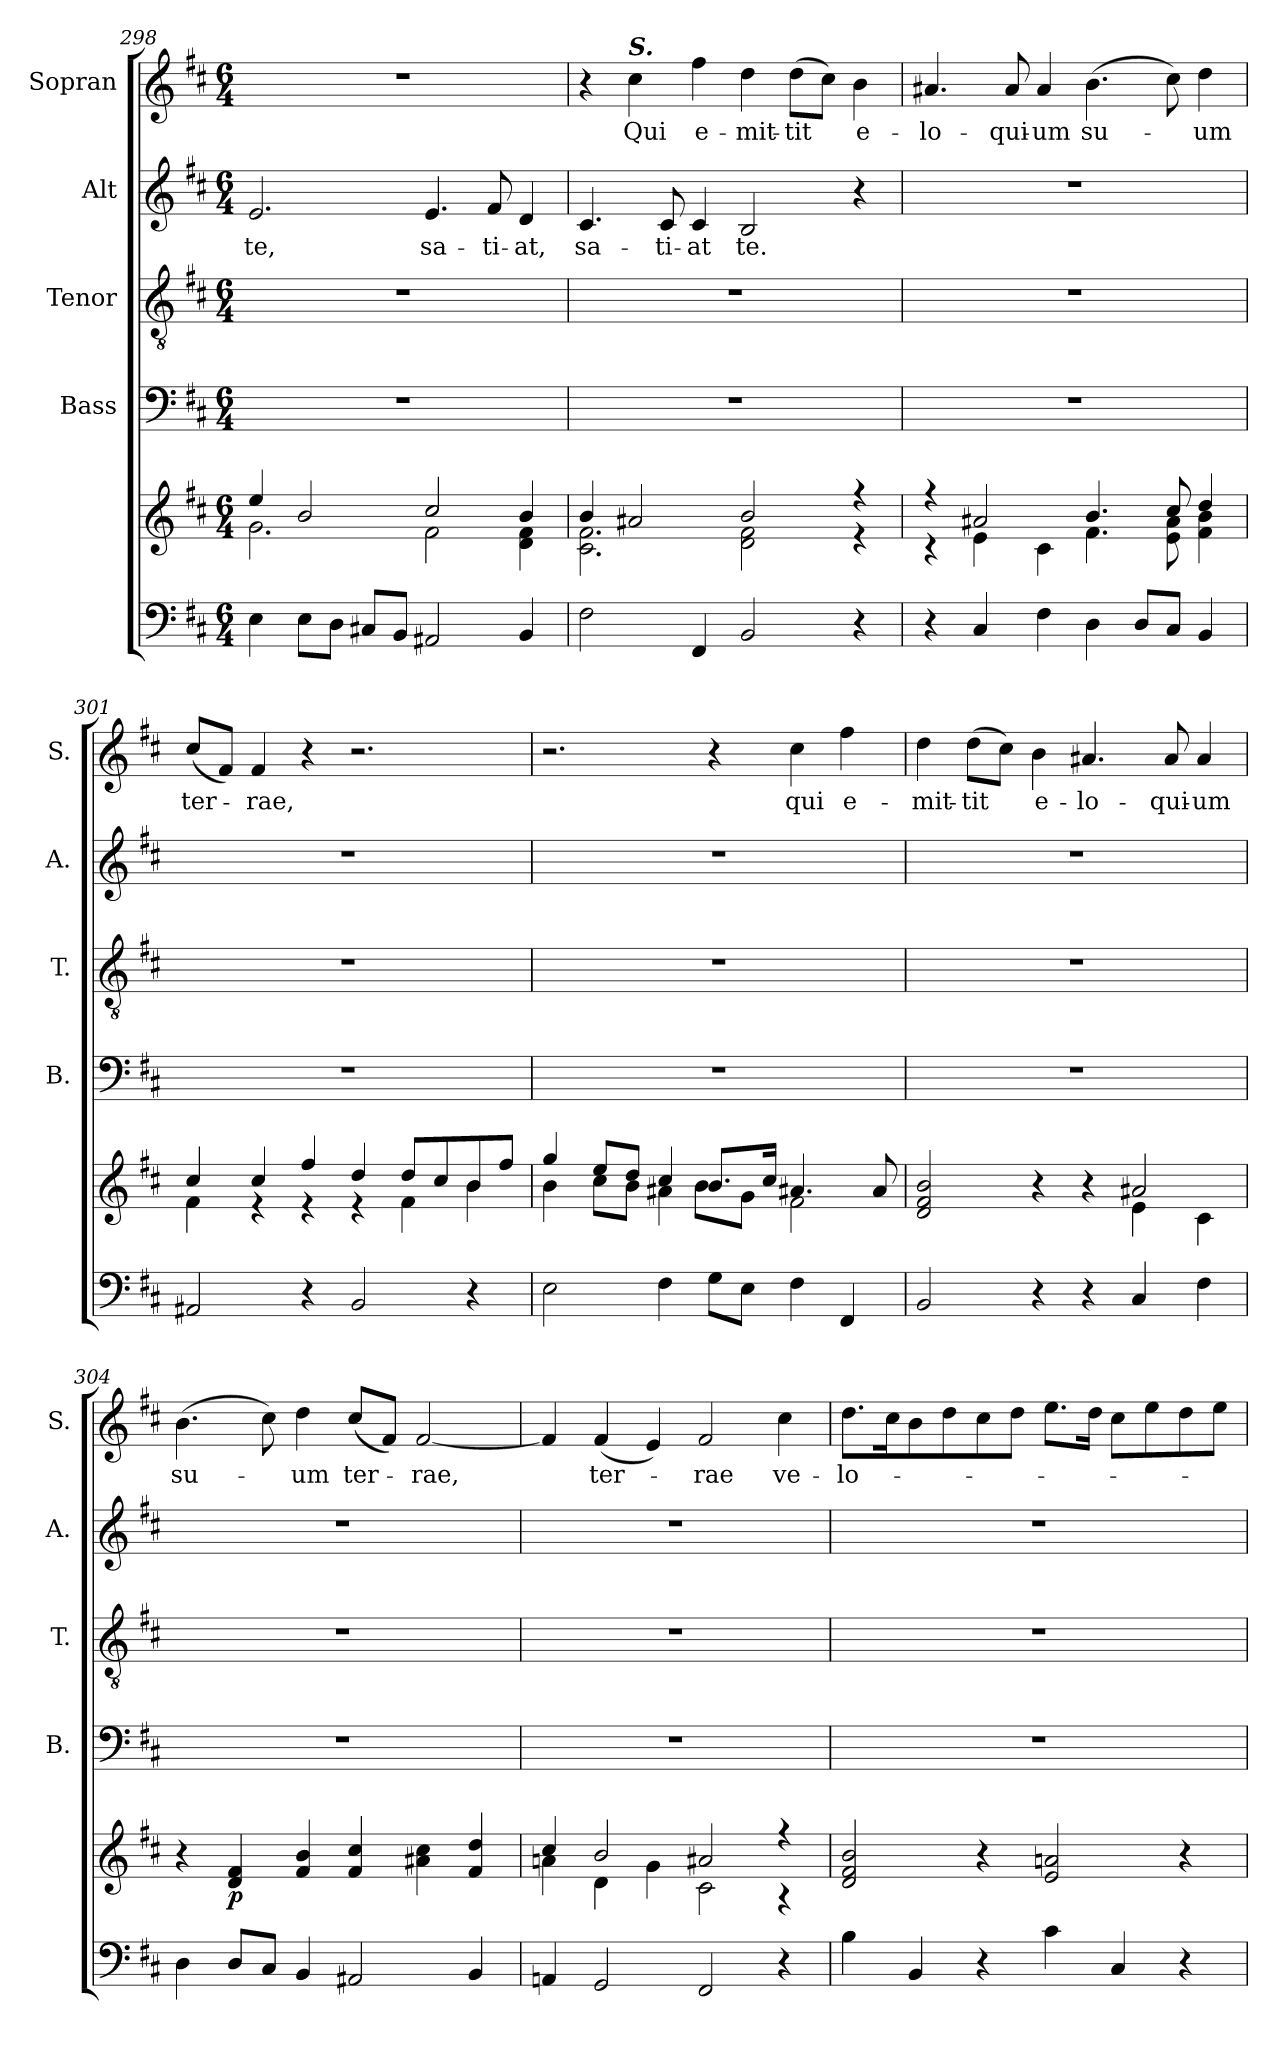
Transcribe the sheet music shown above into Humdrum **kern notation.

**kern	**kern	**dynam	**kern	**kern	**kern	**text	**kern	**text
*part5	*part5	*part5	*part4	*part3	*part2	*part2	*part1	*part1
*staff6	*staff5	*staff5/6	*staff4	*staff3	*staff2	*staff2	*staff1	*staff1
*	*	*	*I"Bass	*I"Tenor	*I"Alt	*	*I"Sopran	*
*	*	*	*I'B.	*I'T.	*I'A.	*	*I'S.	*
*clefF4	*clefG2	*	*clefF4	*clefGv2	*clefG2	*	*clefG2	*
*k[f#c#]	*k[f#c#]	*	*k[f#c#]	*k[f#c#]	*k[f#c#]	*	*k[f#c#]	*
*D:	*D:	*	*D:	*D:	*D:	*	*D:	*
*M6/4	*M6/4	*	*M6/4	*M6/4	*M6/4	*	*M6/4	*
=298	=298	=298	=298	=298	=298	=298	=298	=298
*	*^	*	*	*	*	*	*	*
!	!	!	!	!	!	!	!LO:LY:b	!	!
4E\	4ee/	2.g\	.	1.r	1.r	2.e/	te,	1.r	.
8E\L	2b/	.	.	.	.	.	.	.	.
8D\J	.	.	.	.	.	.	.	.	.
8C#X/L	.	.	.	.	.	.	.	.	.
8BB/J	.	.	.	.	.	.	.	.	.
!	!	!	!	!	!	!	!LO:LY:b	!	!
2AA#X/	2cc#/	2f#\	.	.	.	4.e/	sa-	.	.
!	!	!	!	!	!	!	!LO:LY:b	!	!
.	.	.	.	.	.	8f#/	-ti-	.	.
!	!	!	!	!	!	!	!LO:LY:b	!	!
4BB/	4b/	4d\ 4f#\	.	.	.	4d/	-at,	.	.
!!LO:PB:g=z
=299	=299	=299	=299	=299	=299	=299	=299	=299	=299
!	!	!	!	!	!	!	!LO:LY:b	!	!
2F#\	4b/	2.c#\ 2.f#\	.	1.r	1.r	4.c#/	sa-	4r	.
!	!	!	!	!	!	!	!	!LO:TX:a:Bi:t=S.	!
!	!	!	!	!	!	!	!	!	!LO:LY:b
.	2a#X/	.	.	.	.	.	.	4cc#\	Qui
!	!	!	!	!	!	!	!LO:LY:b	!	!
.	.	.	.	.	.	8c#/	-ti-	.	.
!	!	!	!	!	!	!	!LO:LY:b	!	!LO:LY:b
4FF#/	.	.	.	.	.	4c#/	-at	4ff#\	e-
!	!	!	!	!	!	!	!LO:LY:b	!	!LO:LY:b
2BB/	2b/	2d\ 2f#\	.	.	.	2B/	te.	4dd\	-mit-
!	!	!	!	!	!	!	!	!	!LO:LY:b
.	.	.	.	.	.	.	.	(>8dd\L	-tit
.	.	.	.	.	.	.	.	8cc#\J)	.
!	!	!	!	!	!	!	!	!	!LO:LY:b
4r	4r	4r	.	.	.	4r	.	4b\	e-
=300	=300	=300	=300	=300	=300	=300	=300	=300	=300
!	!	!	!	!	!	!	!	!	!LO:LY:b
4r	4r	4r	.	1.r	1.r	1.r	.	4.a#X/	-lo-
4C#/	2a#X/	4e\	.	.	.	.	.	.	.
!	!	!	!	!	!	!	!	!	!LO:LY:b
.	.	.	.	.	.	.	.	8a#/	-qui-
!	!	!	!	!	!	!	!	!	!LO:LY:b
4F#\	.	4c#\	.	.	.	.	.	4a#/	-um
!	!	!	!	!	!	!	!	!	!LO:LY:b
4D\	4.b/	4.f#\	.	.	.	.	.	(>4.b\	su-
8D/L	.	.	.	.	.	.	.	.	.
8C#/J	8cc#/	8e\ 8a#\	.	.	.	.	.	8cc#\)	.
!	!	!	!	!	!	!	!	!	!LO:LY:b
4BB/	4dd/	4f#\ 4b\	.	.	.	.	.	4dd\	-um
=301	=301	=301	=301	=301	=301	=301	=301	=301	=301
!	!	!	!	!	!	!	!	!	!LO:LY:b
2AA#X/	4cc#/	4f#\	.	1.r	1.r	1.r	.	(<8cc#/L	ter-
.	.	.	.	.	.	.	.	8f#/J)	.
!	!	!	!	!	!	!	!	!	!LO:LY:b
.	4cc#/	4re	.	.	.	.	.	4f#/	-rae,
4r	4ff#/	4re	.	.	.	.	.	4r	.
2BB/	4dd/	4re	.	.	.	.	.	2.r	.
.	8dd/L	4f#\	.	.	.	.	.	.	.
.	8cc#/	.	.	.	.	.	.	.	.
4r	8b/	4b\	.	.	.	.	.	.	.
.	8ff#/J	.	.	.	.	.	.	.	.
=302	=302	=302	=302	=302	=302	=302	=302	=302	=302
2E\	4gg/	4b\	.	1.r	1.r	1.r	.	2.r	.
.	8ee/L	8cc#\L	.	.	.	.	.	.	.
.	8dd/J	8b\J	.	.	.	.	.	.	.
4F#\	4cc#/	4a#X\	.	.	.	.	.	.	.
8G\L	8.b/L	8b\L	.	.	.	.	.	4r	.
8E\J	.	8g\J	.	.	.	.	.	.	.
.	16cc#/Jk	.	.	.	.	.	.	.	.
!	!	!	!	!	!	!	!	!	!LO:LY:b
4F#\	4.a#X/	2f#\	.	.	.	.	.	4cc#\	qui
!	!	!	!	!	!	!	!	!	!LO:LY:b
4FF#/	.	.	.	.	.	.	.	4ff#\	e-
.	8a#/	.	.	.	.	.	.	.	.
!!LO:LB:g=z
=303	=303	=303	=303	=303	=303	=303	=303	=303	=303
!	!	!	!	!	!	!	!	!	!LO:LY:b
2BB/	2d/ 2f#/ 2b/	1ryy	.	1.r	1.r	1.r	.	4dd\	-mit-
!	!	!	!	!	!	!	!	!	!LO:LY:b
.	.	.	.	.	.	.	.	(>8dd\L	-tit
.	.	.	.	.	.	.	.	8cc#\J)	.
!	!	!	!	!	!	!	!	!	!LO:LY:b
4r	4r	.	.	.	.	.	.	4b\	e-
!	!	!	!	!	!	!	!	!	!LO:LY:b
4r	4r	.	.	.	.	.	.	4.a#X/	-lo-
4C#/	2a#X/	4e\	.	.	.	.	.	.	.
!	!	!	!	!	!	!	!	!	!LO:LY:b
.	.	.	.	.	.	.	.	8a#/	-qui-
!	!	!	!	!	!	!	!	!	!LO:LY:b
4F#\	.	4c#\	.	.	.	.	.	4a#/	-um
=304	=304	=304	=304	=304	=304	=304	=304	=304	=304
!	!	!	!	!	!	!	!	!	!LO:LY:b
*	*v	*v	*	*	*	*	*	*	*
4D\	4r	.	1.r	1.r	1.r	.	(>4.b\	su-
!	!	!LO:DY:b	!	!	!	!	!	!
8D/L	4d/ 4f#/	p	.	.	.	.	.	.
8C#/J	.	.	.	.	.	.	8cc#\)	.
!	!	!	!	!	!	!	!	!LO:LY:b
4BB/	4f#/ 4b/	.	.	.	.	.	4dd\	-um
!	!	!	!	!	!	!	!	!LO:LY:b
2AA#X/	4f#/ 4cc#/	.	.	.	.	.	(<8cc#/L	ter-
.	.	.	.	.	.	.	8f#/J)	.
!	!	!	!	!	!	!	!	!LO:LY:b
.	4a#X\ 4cc#\	.	.	.	.	.	[2f#/	-rae,
4BB/	4f#/ 4dd/	.	.	.	.	.	.	.
=305	=305	=305	=305	=305	=305	=305	=305	=305
*	*^	*	*	*	*	*	*	*
4AAn/	4cc#/	4an\	.	1.r	1.r	1.r	.	4f#/]	.
!	!	!	!	!	!	!	!	!	!LO:LY:b
2GG/	2b/	4d\	.	.	.	.	.	(<4f#/	ter-
.	.	4g\	.	.	.	.	.	4e/)	.
!	!	!	!	!	!	!	!	!	!LO:LY:b
2FF#/	2a#X/	2c#\	.	.	.	.	.	2f#/	-rae
!	!	!	!	!	!	!	!	!	!LO:LY:b
4r	4r	4r	.	.	.	.	.	4cc#\	ve-
=306	=306	=306	=306	=306	=306	=306	=306	=306	=306
!	!	!	!	!	!	!	!	!	!LO:LY:b
*	*v	*v	*	*	*	*	*	*	*
4B\	2d/ 2f#/ 2b/	.	1.r	1.r	1.r	.	8.dd\L	-lo-
.	.	.	.	.	.	.	16cc#\k	.
4BB/	.	.	.	.	.	.	8b\	.
.	.	.	.	.	.	.	8dd\	.
4r	4r	.	.	.	.	.	8cc#\	.
.	.	.	.	.	.	.	8dd\J	.
4c#\	2e/ 2an/	.	.	.	.	.	8.ee\L	.
.	.	.	.	.	.	.	16dd\Jk	.
4C#/	.	.	.	.	.	.	8cc#\L	.
.	.	.	.	.	.	.	8ee\	.
4r	4r	.	.	.	.	.	8dd\	.
.	.	.	.	.	.	.	8ee\J	.
=	=	=	=	=	=	=	=	=
*-	*-	*-	*-	*-	*-	*-	*-	*-
